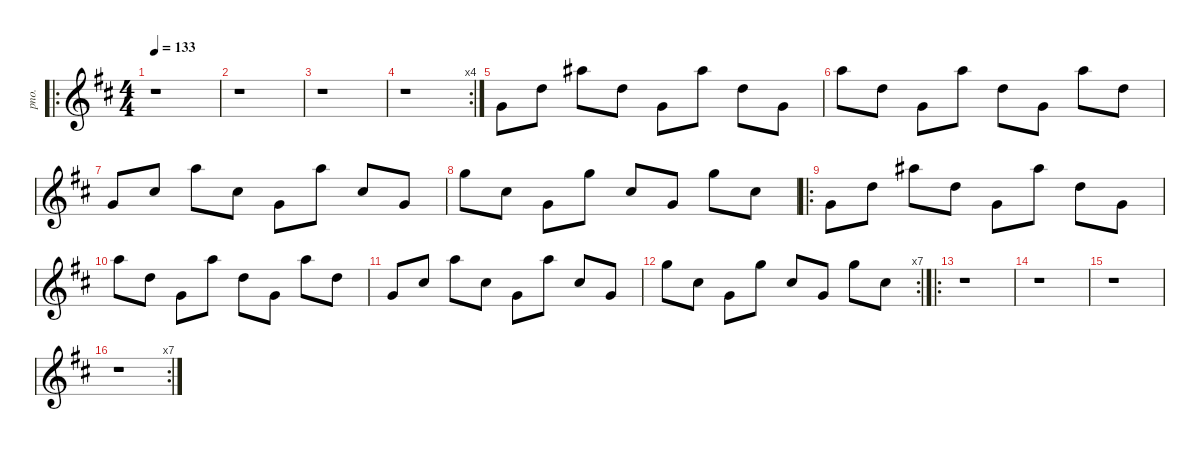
\defaultSystemsLayout 4
\hideDynamics
\bracketExtendMode nobrackets
\otherSystemsTrackNameOrientation horizontal
\track ("Keyboards" "pno.") {defaultSystemsLayout 4 instrument acousticgrandpiano}
\staff {score}
\tuning (E4 B3 G3 D3 A2 E2)
\ro
\ts (4 4)
\tempo 133
\clef g2
\ks bminor
r.1{dy f beam Down} |
r.1{beam Down} |
r.1{beam Down} |
\rc 4
r.1{beam Down} |
12.3{acc forcenatural}.8{beam Down} 15.2{acc forcenatural}.8{beam Down} 18.1{acc #}.8{beam Down} 15.2{acc forcenatural}.8{beam Down} 12.3{acc forcenatural}.8{beam Down} 18.1{acc #}.8{beam Down} 15.2{acc forcenatural}.8{beam Down} 12.3{acc forcenatural}.8{beam Down} |
17.1{acc forcenatural}.8{beam Down} 15.2{acc forcenatural}.8{beam Down} 12.3{acc forcenatural}.8{beam Down} 17.1{acc forcenatural}.8{beam Down} 15.2{acc forcenatural}.8{beam Down} 12.3{acc forcenatural}.8{beam Down} 17.1{acc forcenatural}.8{beam Down} 15.2{acc forcenatural}.8{beam Down} |
12.3{acc forcenatural}.8{beam Up} 14.2{acc #}.8{beam Up} 17.1{acc forcenatural}.8{beam Down} 14.2{acc #}.8{beam Down} 12.3{acc forcenatural}.8{beam Down} 17.1{acc forcenatural}.8{beam Down} 14.2{acc #}.8{beam Up} 12.3{acc forcenatural}.8{beam Up} |
15.1{acc forcenatural}.8{beam Down} 14.2{acc #}.8{beam Down} 12.3{acc forcenatural}.8{beam Down} 15.1{acc forcenatural}.8{beam Down} 14.2{acc #}.8{beam Up} 12.3{acc forcenatural}.8{beam Up} 15.1{acc forcenatural}.8{beam Down} 14.2{acc #}.8{beam Down} |
\ro
12.3{acc forcenatural}.8{beam Down} 15.2{acc forcenatural}.8{beam Down} 18.1{acc #}.8{beam Down} 15.2{acc forcenatural}.8{beam Down} 12.3{acc forcenatural}.8{beam Down} 18.1{acc #}.8{beam Down} 15.2{acc forcenatural}.8{beam Down} 12.3{acc forcenatural}.8{beam Down} |
17.1{acc forcenatural}.8{beam Down} 15.2{acc forcenatural}.8{beam Down} 12.3{acc forcenatural}.8{beam Down} 17.1{acc forcenatural}.8{beam Down} 15.2{acc forcenatural}.8{beam Down} 12.3{acc forcenatural}.8{beam Down} 17.1{acc forcenatural}.8{beam Down} 15.2{acc forcenatural}.8{beam Down} |
12.3{acc forcenatural}.8{beam Up} 14.2{acc #}.8{beam Up} 17.1{acc forcenatural}.8{beam Down} 14.2{acc #}.8{beam Down} 12.3{acc forcenatural}.8{beam Down} 17.1{acc forcenatural}.8{beam Down} 14.2{acc #}.8{beam Up} 12.3{acc forcenatural}.8{beam Up} |
\rc 7
15.1{acc forcenatural}.8{beam Down} 14.2{acc #}.8{beam Down} 12.3{acc forcenatural}.8{beam Down} 15.1{acc forcenatural}.8{beam Down} 14.2{acc #}.8{beam Up} 12.3{acc forcenatural}.8{beam Up} 15.1{acc forcenatural}.8{beam Down} 14.2{acc #}.8{beam Down} |
\ro
r.1{beam Down} |
r.1{beam Down} |
r.1{beam Down} |
\rc 7
r.1{beam Down}
